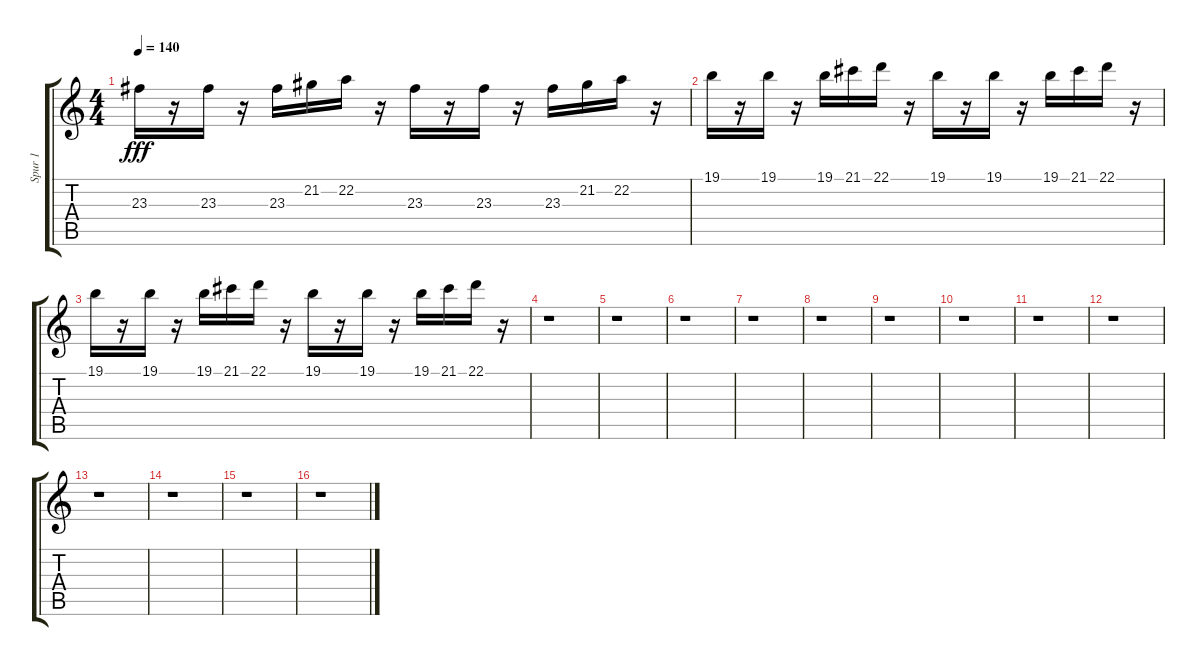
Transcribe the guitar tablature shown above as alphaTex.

\track ("Spur 1" "Spur 1") {instrument synthbrass1}
\staff {score tabs}
\tuning (E4 B3 G3 D3 A2 E2) {hide}
\ts (4 4)
\tempo 140
\clef g2
\ks c
23.3.16{dy fff} r.16 23.3.16 r.16 23.3.16 21.2.16 22.2.16 r.16 23.3.16 r.16 23.3.16 r.16 23.3.16 21.2.16 22.2.16 r.16 |
19.1.16 r.16 19.1.16 r.16 19.1.16 21.1.16 22.1.16 r.16 19.1.16 r.16 19.1.16 r.16 19.1.16 21.1.16 22.1.16 r.16 |
19.1.16 r.16 19.1.16 r.16 19.1.16 21.1.16 22.1.16 r.16 19.1.16 r.16 19.1.16 r.16 19.1.16 21.1.16 22.1.16 r.16 |
r.1 |
r.1 |
r.1 |
r.1 |
r.1 |
r.1 |
r.1 |
r.1 |
r.1 |
r.1 |
r.1 |
r.1 |
r.1
